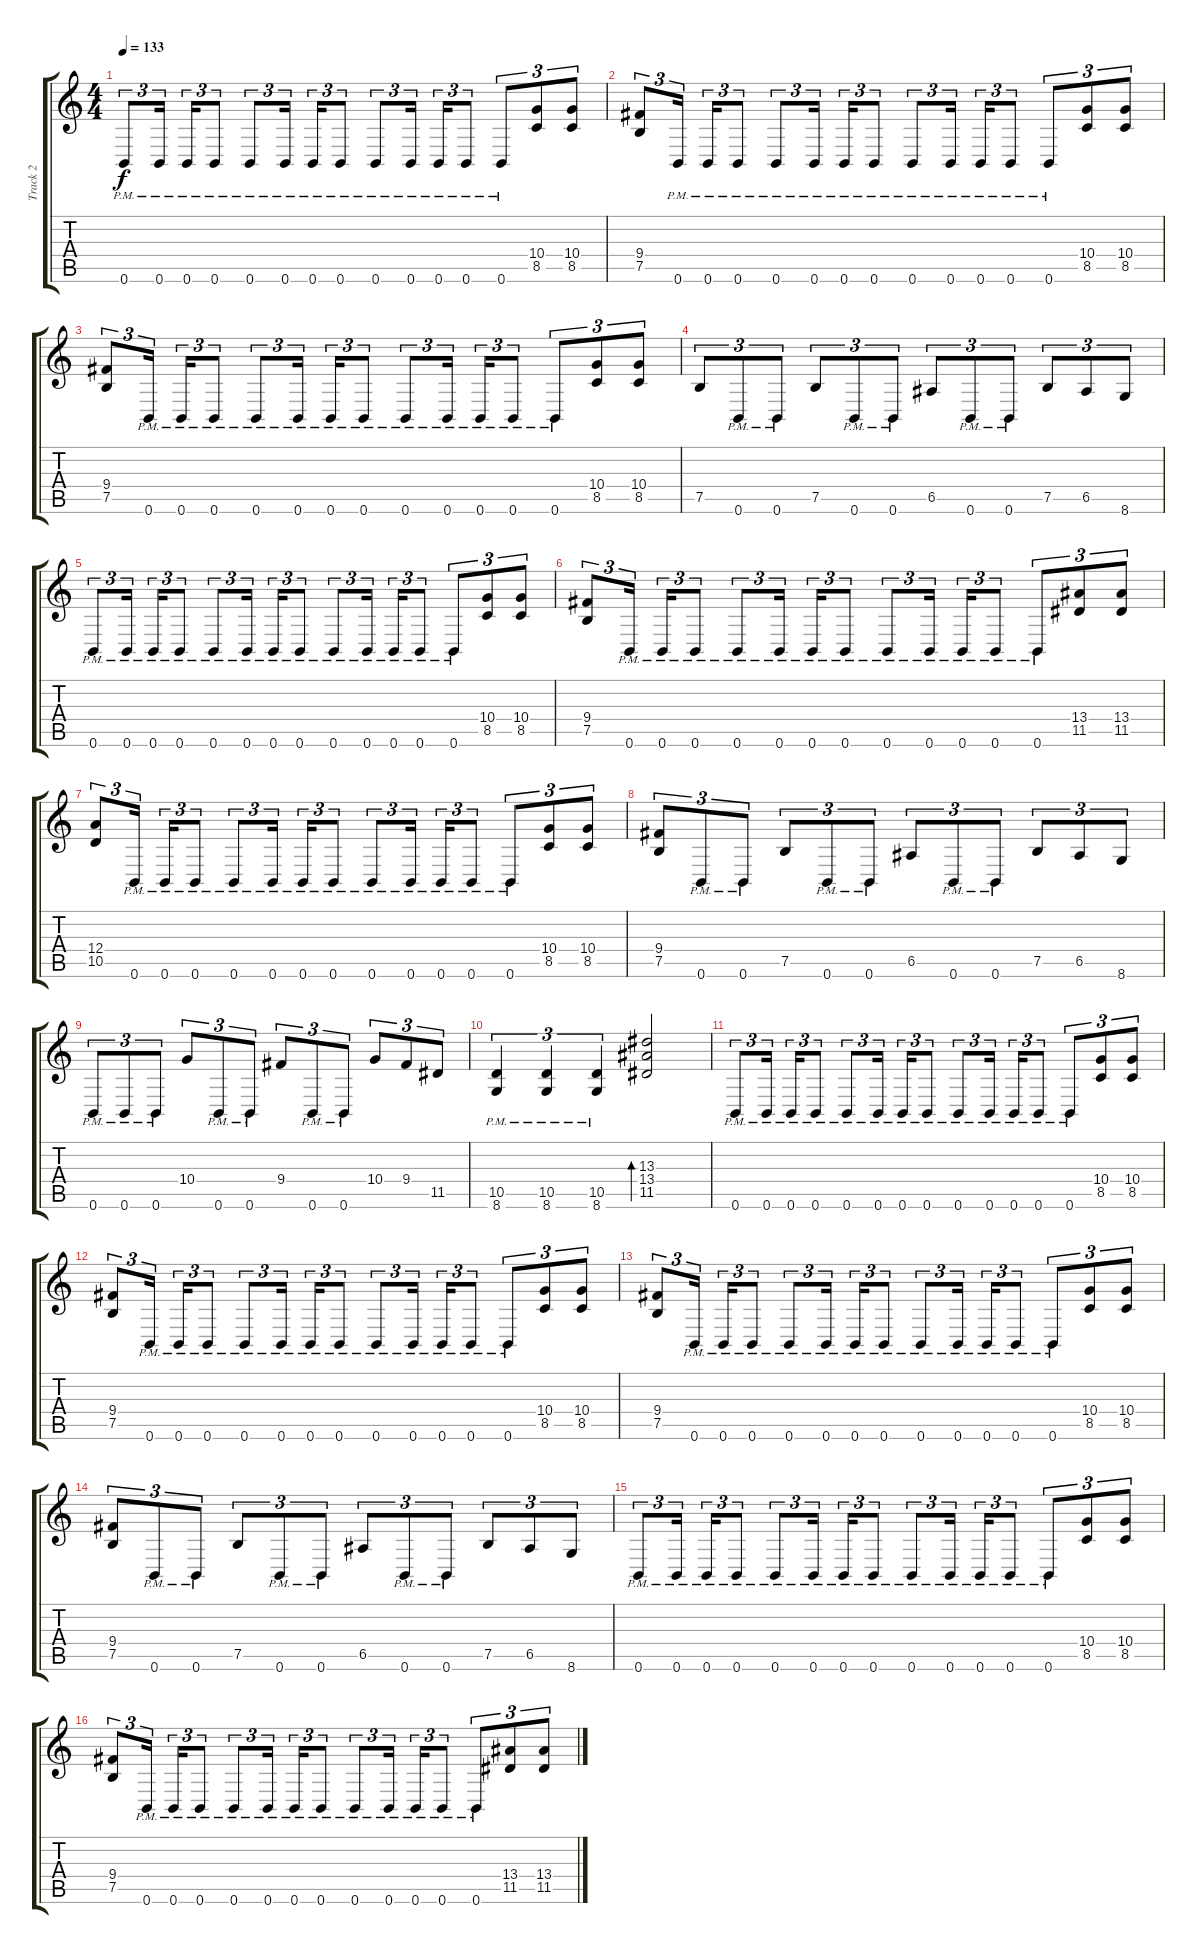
\track ("Track 2" "Track 2") {instrument distortionguitar}
\staff {score tabs}
\tuning (B3 Gb3 D3 A2 E2 B1) {hide}
\ts (4 4)
\tempo 133
\clef g2
\ks c
0.6{pm}.8{tu (3 2) dy f instrument distortionguitar} 0.6{pm}.16{tu (3 2)} 0.6{pm}.16{tu (3 2)} 0.6{pm}.8{tu (3 2)} 0.6{pm}.8{tu (3 2)} 0.6{pm}.16{tu (3 2)} 0.6{pm}.16{tu (3 2)} 0.6{pm}.8{tu (3 2)} 0.6{pm}.8{tu (3 2)} 0.6{pm}.16{tu (3 2)} 0.6{pm}.16{tu (3 2)} 0.6{pm}.8{tu (3 2)} 0.6{pm}.8{tu (3 2)} (10.4 8.5).8{tu (3 2)} (10.4 8.5).8{tu (3 2)} |
(9.4 7.5).8{tu (3 2)} 0.6{pm}.16{tu (3 2)} 0.6{pm}.16{tu (3 2)} 0.6{pm}.8{tu (3 2)} 0.6{pm}.8{tu (3 2)} 0.6{pm}.16{tu (3 2)} 0.6{pm}.16{tu (3 2)} 0.6{pm}.8{tu (3 2)} 0.6{pm}.8{tu (3 2)} 0.6{pm}.16{tu (3 2)} 0.6{pm}.16{tu (3 2)} 0.6{pm}.8{tu (3 2)} 0.6{pm}.8{tu (3 2)} (10.4 8.5).8{tu (3 2)} (10.4 8.5).8{tu (3 2)} |
(9.4 7.5).8{tu (3 2)} 0.6{pm}.16{tu (3 2)} 0.6{pm}.16{tu (3 2)} 0.6{pm}.8{tu (3 2)} 0.6{pm}.8{tu (3 2)} 0.6{pm}.16{tu (3 2)} 0.6{pm}.16{tu (3 2)} 0.6{pm}.8{tu (3 2)} 0.6{pm}.8{tu (3 2)} 0.6{pm}.16{tu (3 2)} 0.6{pm}.16{tu (3 2)} 0.6{pm}.8{tu (3 2)} 0.6{pm}.8{tu (3 2)} (10.4 8.5).8{tu (3 2)} (10.4 8.5).8{tu (3 2)} |
7.5.8{tu (3 2)} 0.6{pm}.8{tu (3 2)} 0.6{pm}.8{tu (3 2)} 7.5.8{tu (3 2)} 0.6{pm}.8{tu (3 2)} 0.6{pm}.8{tu (3 2)} 6.5.8{tu (3 2)} 0.6{pm}.8{tu (3 2)} 0.6{pm}.8{tu (3 2)} 7.5.8{tu (3 2)} 6.5.8{tu (3 2)} 8.6.8{tu (3 2)} |
0.6{pm}.8{tu (3 2)} 0.6{pm}.16{tu (3 2)} 0.6{pm}.16{tu (3 2)} 0.6{pm}.8{tu (3 2)} 0.6{pm}.8{tu (3 2)} 0.6{pm}.16{tu (3 2)} 0.6{pm}.16{tu (3 2)} 0.6{pm}.8{tu (3 2)} 0.6{pm}.8{tu (3 2)} 0.6{pm}.16{tu (3 2)} 0.6{pm}.16{tu (3 2)} 0.6{pm}.8{tu (3 2)} 0.6{pm}.8{tu (3 2)} (10.4 8.5).8{tu (3 2)} (10.4 8.5).8{tu (3 2)} |
(9.4 7.5).8{tu (3 2)} 0.6{pm}.16{tu (3 2)} 0.6{pm}.16{tu (3 2)} 0.6{pm}.8{tu (3 2)} 0.6{pm}.8{tu (3 2)} 0.6{pm}.16{tu (3 2)} 0.6{pm}.16{tu (3 2)} 0.6{pm}.8{tu (3 2)} 0.6{pm}.8{tu (3 2)} 0.6{pm}.16{tu (3 2)} 0.6{pm}.16{tu (3 2)} 0.6{pm}.8{tu (3 2)} 0.6{pm}.8{tu (3 2)} (13.4 11.5).8{tu (3 2)} (13.4 11.5).8{tu (3 2)} |
(12.4 10.5).8{tu (3 2)} 0.6{pm}.16{tu (3 2)} 0.6{pm}.16{tu (3 2)} 0.6{pm}.8{tu (3 2)} 0.6{pm}.8{tu (3 2)} 0.6{pm}.16{tu (3 2)} 0.6{pm}.16{tu (3 2)} 0.6{pm}.8{tu (3 2)} 0.6{pm}.8{tu (3 2)} 0.6{pm}.16{tu (3 2)} 0.6{pm}.16{tu (3 2)} 0.6{pm}.8{tu (3 2)} 0.6{pm}.8{tu (3 2)} (10.4 8.5).8{tu (3 2)} (10.4 8.5).8{tu (3 2)} |
(9.4 7.5).8{tu (3 2)} 0.6{pm}.8{tu (3 2)} 0.6{pm}.8{tu (3 2)} 7.5.8{tu (3 2)} 0.6{pm}.8{tu (3 2)} 0.6{pm}.8{tu (3 2)} 6.5.8{tu (3 2)} 0.6{pm}.8{tu (3 2)} 0.6{pm}.8{tu (3 2)} 7.5.8{tu (3 2)} 6.5.8{tu (3 2)} 8.6.8{tu (3 2)} |
0.6{pm}.8{tu (3 2)} 0.6{pm}.8{tu (3 2)} 0.6{pm}.8{tu (3 2)} 10.4.8{tu (3 2)} 0.6{pm}.8{tu (3 2)} 0.6{pm}.8{tu (3 2)} 9.4.8{tu (3 2)} 0.6{pm}.8{tu (3 2)} 0.6{pm}.8{tu (3 2)} 10.4.8{tu (3 2)} 9.4.8{tu (3 2)} 11.5.8{tu (3 2)} |
(10.5{pm} 8.6{pm}).4{tu (3 2)} (10.5{pm} 8.6{pm}).4{tu (3 2)} (10.5{pm} 8.6{pm}).4{tu (3 2)} (13.3 13.4 11.5).2{bd 480} |
0.6{pm}.8{tu (3 2)} 0.6{pm}.16{tu (3 2)} 0.6{pm}.16{tu (3 2)} 0.6{pm}.8{tu (3 2)} 0.6{pm}.8{tu (3 2)} 0.6{pm}.16{tu (3 2)} 0.6{pm}.16{tu (3 2)} 0.6{pm}.8{tu (3 2)} 0.6{pm}.8{tu (3 2)} 0.6{pm}.16{tu (3 2)} 0.6{pm}.16{tu (3 2)} 0.6{pm}.8{tu (3 2)} 0.6{pm}.8{tu (3 2)} (10.4 8.5).8{tu (3 2)} (10.4 8.5).8{tu (3 2)} |
(9.4 7.5).8{tu (3 2)} 0.6{pm}.16{tu (3 2)} 0.6{pm}.16{tu (3 2)} 0.6{pm}.8{tu (3 2)} 0.6{pm}.8{tu (3 2)} 0.6{pm}.16{tu (3 2)} 0.6{pm}.16{tu (3 2)} 0.6{pm}.8{tu (3 2)} 0.6{pm}.8{tu (3 2)} 0.6{pm}.16{tu (3 2)} 0.6{pm}.16{tu (3 2)} 0.6{pm}.8{tu (3 2)} 0.6{pm}.8{tu (3 2)} (10.4 8.5).8{tu (3 2)} (10.4 8.5).8{tu (3 2)} |
(9.4 7.5).8{tu (3 2)} 0.6{pm}.16{tu (3 2)} 0.6{pm}.16{tu (3 2)} 0.6{pm}.8{tu (3 2)} 0.6{pm}.8{tu (3 2)} 0.6{pm}.16{tu (3 2)} 0.6{pm}.16{tu (3 2)} 0.6{pm}.8{tu (3 2)} 0.6{pm}.8{tu (3 2)} 0.6{pm}.16{tu (3 2)} 0.6{pm}.16{tu (3 2)} 0.6{pm}.8{tu (3 2)} 0.6{pm}.8{tu (3 2)} (10.4 8.5).8{tu (3 2)} (10.4 8.5).8{tu (3 2)} |
(9.4 7.5).8{tu (3 2)} 0.6{pm}.8{tu (3 2)} 0.6{pm}.8{tu (3 2)} 7.5.8{tu (3 2)} 0.6{pm}.8{tu (3 2)} 0.6{pm}.8{tu (3 2)} 6.5.8{tu (3 2)} 0.6{pm}.8{tu (3 2)} 0.6{pm}.8{tu (3 2)} 7.5.8{tu (3 2)} 6.5.8{tu (3 2)} 8.6.8{tu (3 2)} |
0.6{pm}.8{tu (3 2)} 0.6{pm}.16{tu (3 2)} 0.6{pm}.16{tu (3 2)} 0.6{pm}.8{tu (3 2)} 0.6{pm}.8{tu (3 2)} 0.6{pm}.16{tu (3 2)} 0.6{pm}.16{tu (3 2)} 0.6{pm}.8{tu (3 2)} 0.6{pm}.8{tu (3 2)} 0.6{pm}.16{tu (3 2)} 0.6{pm}.16{tu (3 2)} 0.6{pm}.8{tu (3 2)} 0.6{pm}.8{tu (3 2)} (10.4 8.5).8{tu (3 2)} (10.4 8.5).8{tu (3 2)} |
(9.4 7.5).8{tu (3 2)} 0.6{pm}.16{tu (3 2)} 0.6{pm}.16{tu (3 2)} 0.6{pm}.8{tu (3 2)} 0.6{pm}.8{tu (3 2)} 0.6{pm}.16{tu (3 2)} 0.6{pm}.16{tu (3 2)} 0.6{pm}.8{tu (3 2)} 0.6{pm}.8{tu (3 2)} 0.6{pm}.16{tu (3 2)} 0.6{pm}.16{tu (3 2)} 0.6{pm}.8{tu (3 2)} 0.6{pm}.8{tu (3 2)} (13.4 11.5).8{tu (3 2)} (13.4 11.5).8{tu (3 2)}
